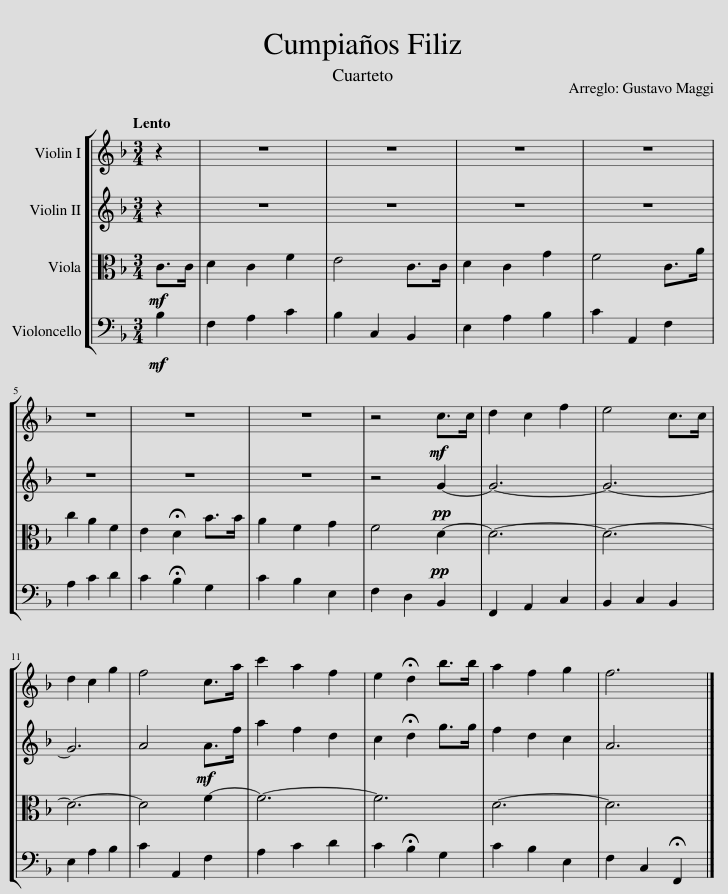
X:1
%%score [ 1 2 3 4 ]
L:1/8
Q:1/4=52
M:3/4
I:linebreak $
K:F
V:1 treble
V:2 treble
V:3 alto
V:4 bass
V:1
 z2 | z6 | z6 | z6 | z6 |$ %5
 z6 | z6 | z6 | z4!mf! c>c | d2 c2 f2 | %10
 e4 c>c |$ d2 c2 g2 | f4 c>a | c'2 a2 f2 | e2 !fermata!d2 b>b | %15
 a2 f2 g2 | f6 |] %17
V:2
 z2 | z6 | z6 | z6 | z6 |$ %5
 z6 | z6 | z6 | z4!pp! G2- | G6- | %10
 G6- |$ G6 | A4!mf! A>f | a2 f2 d2 | c2 !fermata!d2 g>g | %15
 f2 d2 c2 | A6 |] %17
V:3
!mf! C>C | D2 C2 F2 | E4 C>C | D2 C2 G2 | F4 C>A |$ %5
 c2 A2 F2 | E2 !fermata!D2 B>B | A2 F2 G2 | F4!pp! D2- | D6- | %10
 D6- |$ D6- | D4 F2- | F6- | F6 | %15
 D6- | D6 |] %17
V:4
!mf! B,2 | F,2 A,2 C2 | B,2 C,2 B,,2 | E,2 A,2 B,2 | C2 A,,2 F,2 |$ %5
 A,2 C2 D2 | C2 !fermata!B,2 G,2 | C2 B,2 E,2 | F,2 D,2 B,,2 | F,,2 A,,2 C,2 | %10
 B,,2 C,2 B,,2 |$ E,2 A,2 B,2 | C2 A,,2 F,2 | A,2 C2 D2 | C2 !fermata!B,2 G,2 | %15
 C2 B,2 E,2 | F,2 C,2 !fermata!F,,2 |] %17
